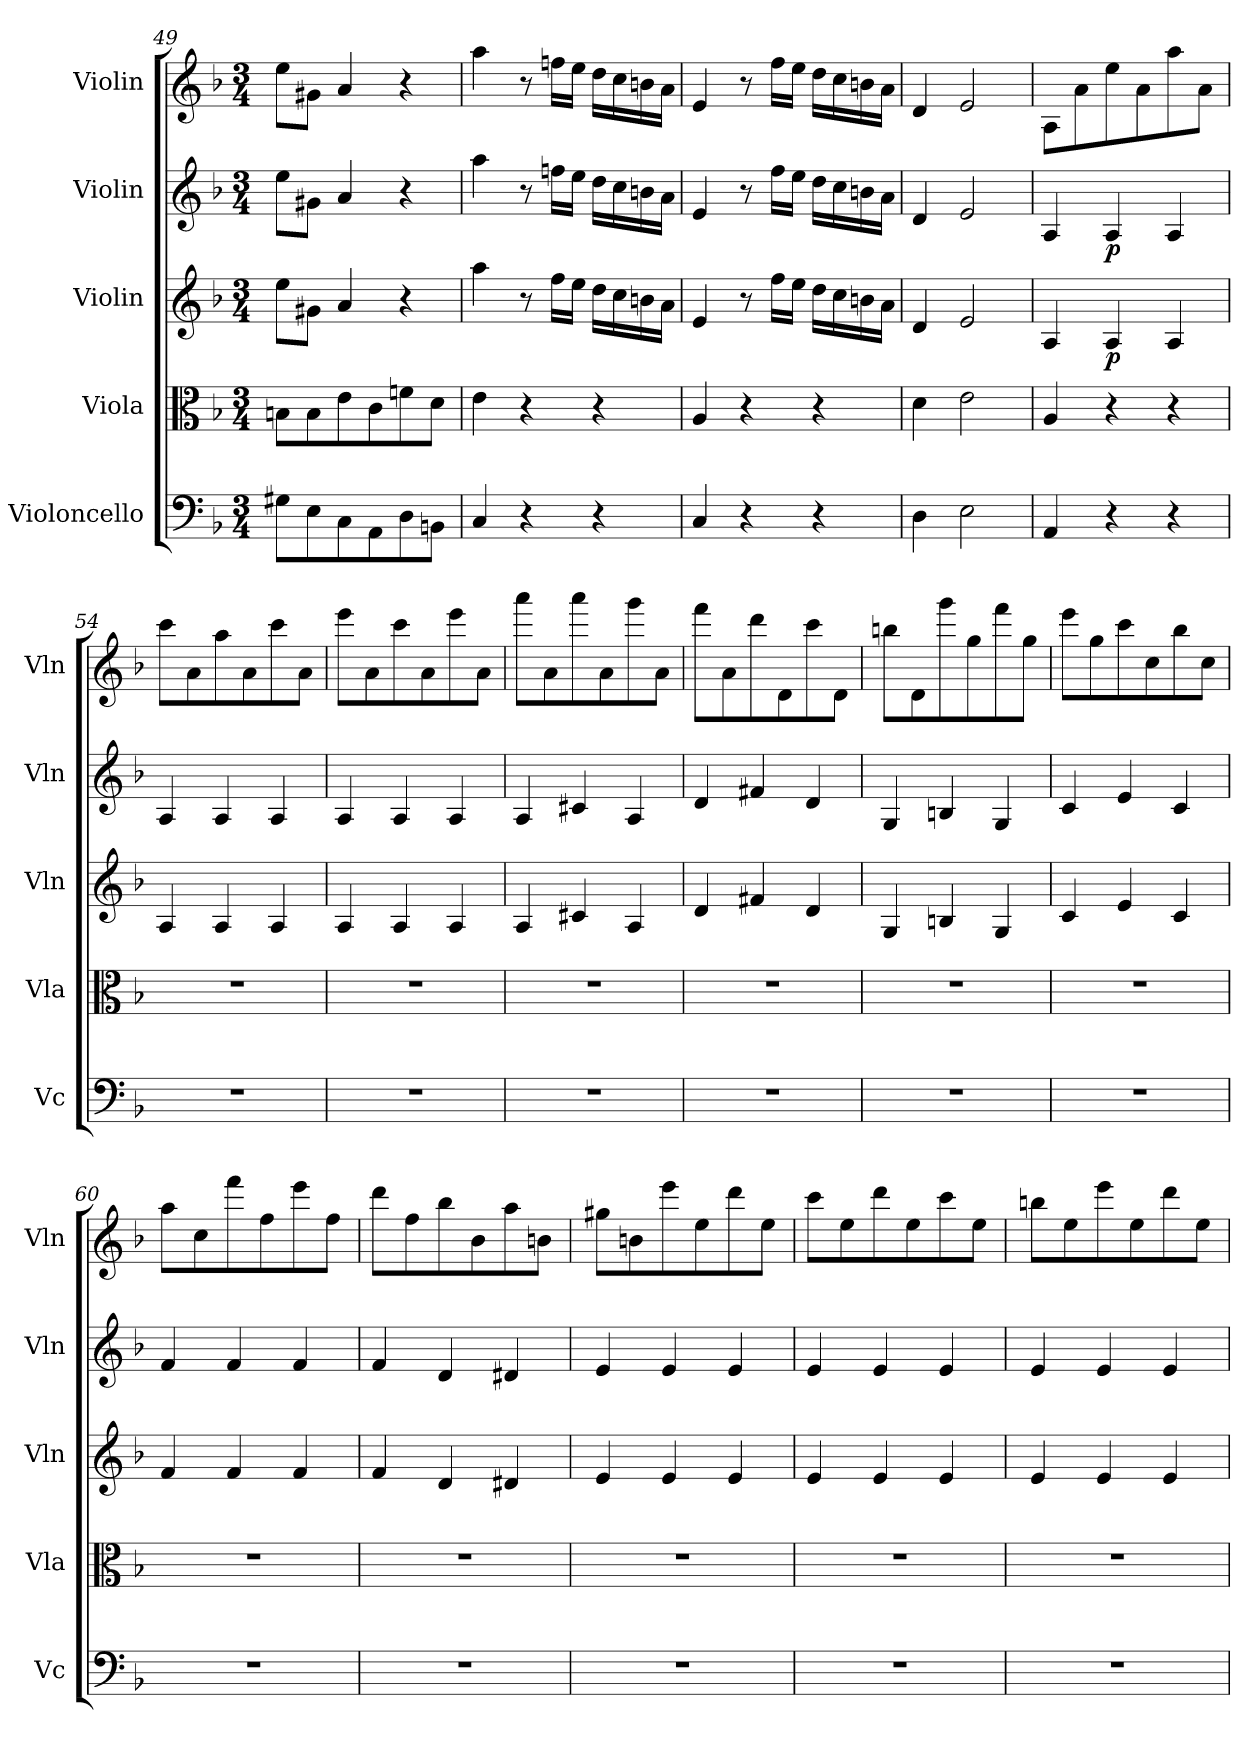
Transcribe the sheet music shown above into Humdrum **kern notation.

**kern	**kern	**kern	**dynam	**kern	**dynam	**kern
*part5	*part4	*part3	*part3	*part2	*part2	*part1
*staff5	*staff4	*staff3	*staff3	*staff2	*staff2	*staff1
*I"Violoncello	*I"Viola	*I"Violin	*	*I"Violin	*	*I"Violin
*I'Vc	*I'Vla	*I'Vln	*	*I'Vln	*	*I'Vln
*clefF4	*clefC3	*clefG2	*	*clefG2	*	*clefG2
*k[b-]	*k[b-]	*k[b-]	*	*k[b-]	*	*k[b-]
*M3/4	*M3/4	*M3/4	*	*M3/4	*	*M3/4
=49	=49	=49	=49	=49	=49	=49
8G#X\L	8Bn\L	8ee\L	.	8ee\L	.	8ee\L
8E\	8B\	8g#X\J	.	8g#X\J	.	8g#X\J
8C\	8e\	4a/	.	4a/	.	4a/
8AA\	8c\	.	.	.	.	.
8D\	8fn\	4r	.	4r	.	4r
8BBn\J	8d\J	.	.	.	.	.
=50	=50	=50	=50	=50	=50	=50
4C/	4e\	4aa\	.	4aa\	.	4aa\
4r	4r	8r	.	8r	.	8r
.	.	16ff\LL	.	16ffn\LL	.	16ffn\LL
.	.	16ee\JJ	.	16ee\JJ	.	16ee\JJ
4r	4r	16dd\LL	.	16dd\LL	.	16dd\LL
.	.	16cc\	.	16cc\	.	16cc\
.	.	16bn\	.	16bn\	.	16bn\
.	.	16a\JJ	.	16a\JJ	.	16a\JJ
=51	=51	=51	=51	=51	=51	=51
4C/	4A/	4e/	.	4e/	.	4e/
4r	4r	8r	.	8r	.	8r
.	.	16ff\LL	.	16ff\LL	.	16ff\LL
.	.	16ee\JJ	.	16ee\JJ	.	16ee\JJ
4r	4r	16dd\LL	.	16dd\LL	.	16dd\LL
.	.	16cc\	.	16cc\	.	16cc\
.	.	16bn\	.	16bn\	.	16bn\
.	.	16a\JJ	.	16a\JJ	.	16a\JJ
=52	=52	=52	=52	=52	=52	=52
4D\	4d\	4d/	.	4d/	.	4d/
2E\	2e\	2e/	.	2e/	.	2e/
=53	=53	=53	=53	=53	=53	=53
4AA/	4A/	4A/	.	4A/	.	8A\L
.	.	.	.	.	.	8a\
4r	4r	4A/	p	4A/	p	8ee\
.	.	.	.	.	.	8a\
4r	4r	4A/	.	4A/	.	8aa\
.	.	.	.	.	.	8a\J
=54	=54	=54	=54	=54	=54	=54
2.r	2.r	4A/	.	4A/	.	8ccc\L
.	.	.	.	.	.	8a\
.	.	4A/	.	4A/	.	8aa\
.	.	.	.	.	.	8a\
.	.	4A/	.	4A/	.	8ccc\
.	.	.	.	.	.	8a\J
=55	=55	=55	=55	=55	=55	=55
2.r	2.r	4A/	.	4A/	.	8eee\L
.	.	.	.	.	.	8a\
.	.	4A/	.	4A/	.	8ccc\
.	.	.	.	.	.	8a\
.	.	4A/	.	4A/	.	8eee\
.	.	.	.	.	.	8a\J
=56	=56	=56	=56	=56	=56	=56
2.r	2.r	4A/	.	4A/	.	8aaa\L
.	.	.	.	.	.	8a\
.	.	4c#X/	.	4c#X/	.	8aaa\
.	.	.	.	.	.	8a\
.	.	4A/	.	4A/	.	8ggg\
.	.	.	.	.	.	8a\J
=57	=57	=57	=57	=57	=57	=57
2.r	2.r	4d/	.	4d/	.	8fff\L
.	.	.	.	.	.	8a\
.	.	4f#X/	.	4f#X/	.	8ddd\
.	.	.	.	.	.	8d\
.	.	4d/	.	4d/	.	8ccc\
.	.	.	.	.	.	8d\J
=58	=58	=58	=58	=58	=58	=58
2.r	2.r	4G/	.	4G/	.	8bbn\L
.	.	.	.	.	.	8d\
.	.	4Bn/	.	4Bn/	.	8ggg\
.	.	.	.	.	.	8gg\
.	.	4G/	.	4G/	.	8fff\
.	.	.	.	.	.	8gg\J
=59	=59	=59	=59	=59	=59	=59
2.r	2.r	4c/	.	4c/	.	8eee\L
.	.	.	.	.	.	8gg\
.	.	4e/	.	4e/	.	8ccc\
.	.	.	.	.	.	8cc\
.	.	4c/	.	4c/	.	8bb-\
.	.	.	.	.	.	8cc\J
=60	=60	=60	=60	=60	=60	=60
2.r	2.r	4f/	.	4f/	.	8aa\L
.	.	.	.	.	.	8cc\
.	.	4f/	.	4f/	.	8fff\
.	.	.	.	.	.	8ff\
.	.	4f/	.	4f/	.	8eee\
.	.	.	.	.	.	8ff\J
=61	=61	=61	=61	=61	=61	=61
2.r	2.r	4f/	.	4f/	.	8ddd\L
.	.	.	.	.	.	8ff\
.	.	4d/	.	4d/	.	8bb-\
.	.	.	.	.	.	8b-\
.	.	4d#X/	.	4d#X/	.	8aa\
.	.	.	.	.	.	8bn\J
=62	=62	=62	=62	=62	=62	=62
2.r	2.r	4e/	.	4e/	.	8gg#X\L
.	.	.	.	.	.	8bn\
.	.	4e/	.	4e/	.	8eee\
.	.	.	.	.	.	8ee\
.	.	4e/	.	4e/	.	8ddd\
.	.	.	.	.	.	8ee\J
=63	=63	=63	=63	=63	=63	=63
2.r	2.r	4e/	.	4e/	.	8ccc\L
.	.	.	.	.	.	8ee\
.	.	4e/	.	4e/	.	8ddd\
.	.	.	.	.	.	8ee\
.	.	4e/	.	4e/	.	8ccc\
.	.	.	.	.	.	8ee\J
=64	=64	=64	=64	=64	=64	=64
2.r	2.r	4e/	.	4e/	.	8bbn\L
.	.	.	.	.	.	8ee\
.	.	4e/	.	4e/	.	8eee\
.	.	.	.	.	.	8ee\
.	.	4e/	.	4e/	.	8ddd\
.	.	.	.	.	.	8ee\J
=	=	=	=	=	=	=
*-	*-	*-	*-	*-	*-	*-
